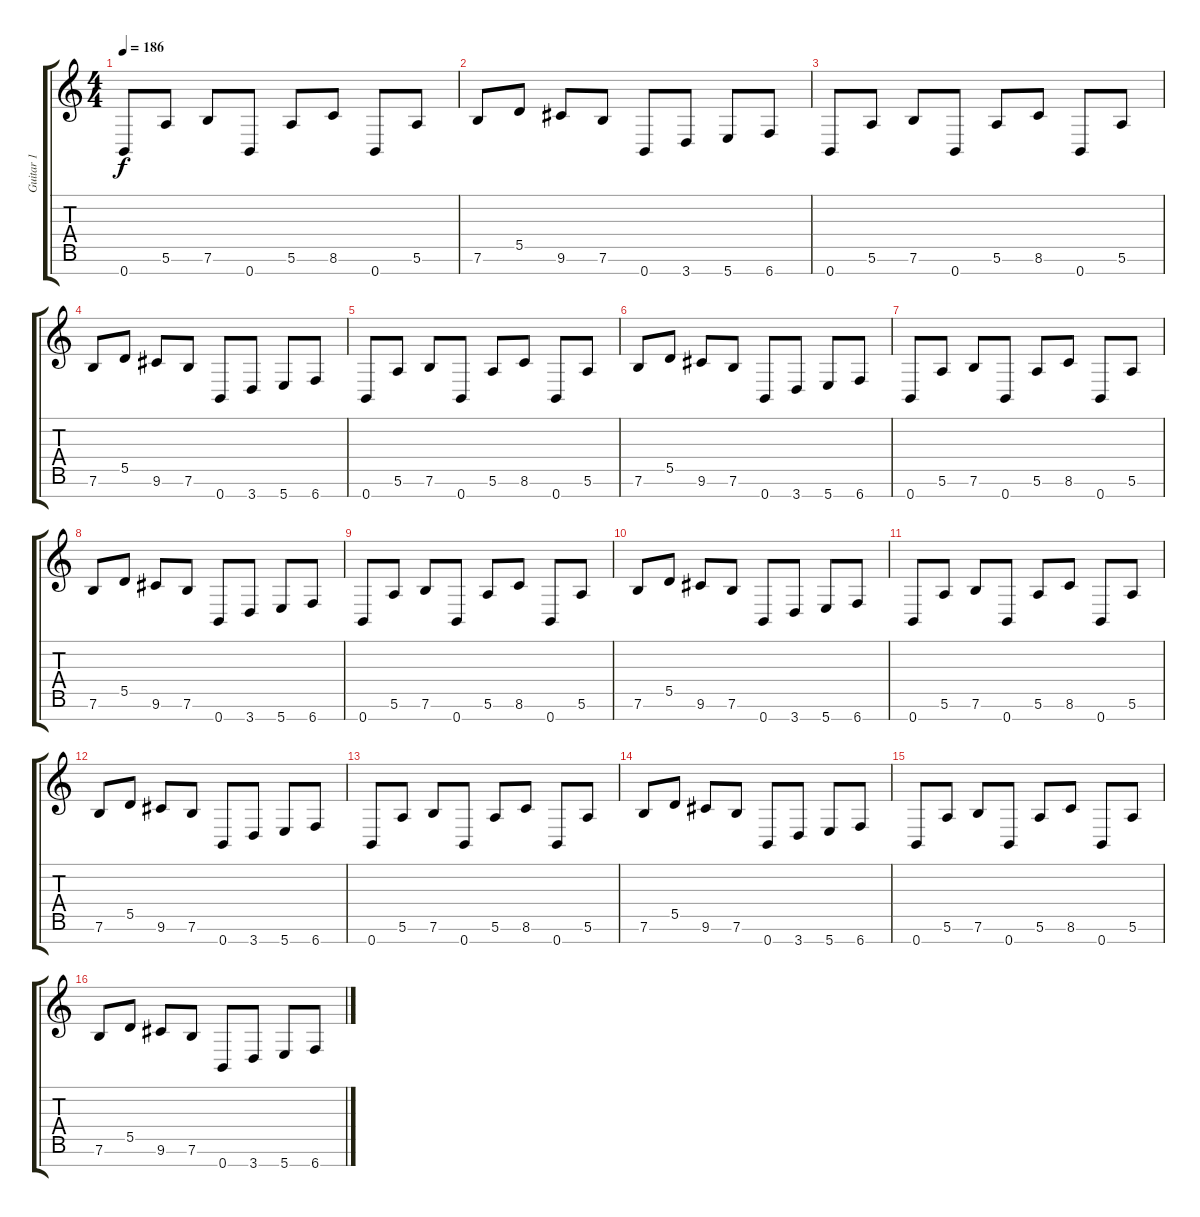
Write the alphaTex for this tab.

\track ("Guitar 1" "Guitar 1") {instrument distortionguitar}
\staff {score tabs}
\tuning (E4 B3 G3 D3 A2 E2 B1) {hide}
\ts (4 4)
\tempo 186
\clef g2
\ks c
0.7.8{dy f} 5.6.8 7.6.8 0.7.8 5.6.8 8.6.8 0.7.8 5.6.8 |
7.6.8 5.5.8 9.6.8 7.6.8 0.7.8 3.7.8 5.7.8 6.7.8 |
0.7.8 5.6.8 7.6.8 0.7.8 5.6.8 8.6.8 0.7.8 5.6.8 |
7.6.8 5.5.8 9.6.8 7.6.8 0.7.8 3.7.8 5.7.8 6.7.8 |
0.7.8 5.6.8 7.6.8 0.7.8 5.6.8 8.6.8 0.7.8 5.6.8 |
7.6.8 5.5.8 9.6.8 7.6.8 0.7.8 3.7.8 5.7.8 6.7.8 |
0.7.8 5.6.8 7.6.8 0.7.8 5.6.8 8.6.8 0.7.8 5.6.8 |
7.6.8 5.5.8 9.6.8 7.6.8 0.7.8 3.7.8 5.7.8 6.7.8 |
0.7.8 5.6.8 7.6.8 0.7.8 5.6.8 8.6.8 0.7.8 5.6.8 |
7.6.8 5.5.8 9.6.8 7.6.8 0.7.8 3.7.8 5.7.8 6.7.8 |
0.7.8 5.6.8 7.6.8 0.7.8 5.6.8 8.6.8 0.7.8 5.6.8 |
7.6.8 5.5.8 9.6.8 7.6.8 0.7.8 3.7.8 5.7.8 6.7.8 |
0.7.8 5.6.8 7.6.8 0.7.8 5.6.8 8.6.8 0.7.8 5.6.8 |
7.6.8 5.5.8 9.6.8 7.6.8 0.7.8 3.7.8 5.7.8 6.7.8 |
0.7.8 5.6.8 7.6.8 0.7.8 5.6.8 8.6.8 0.7.8 5.6.8 |
7.6.8 5.5.8 9.6.8 7.6.8 0.7.8 3.7.8 5.7.8 6.7.8
